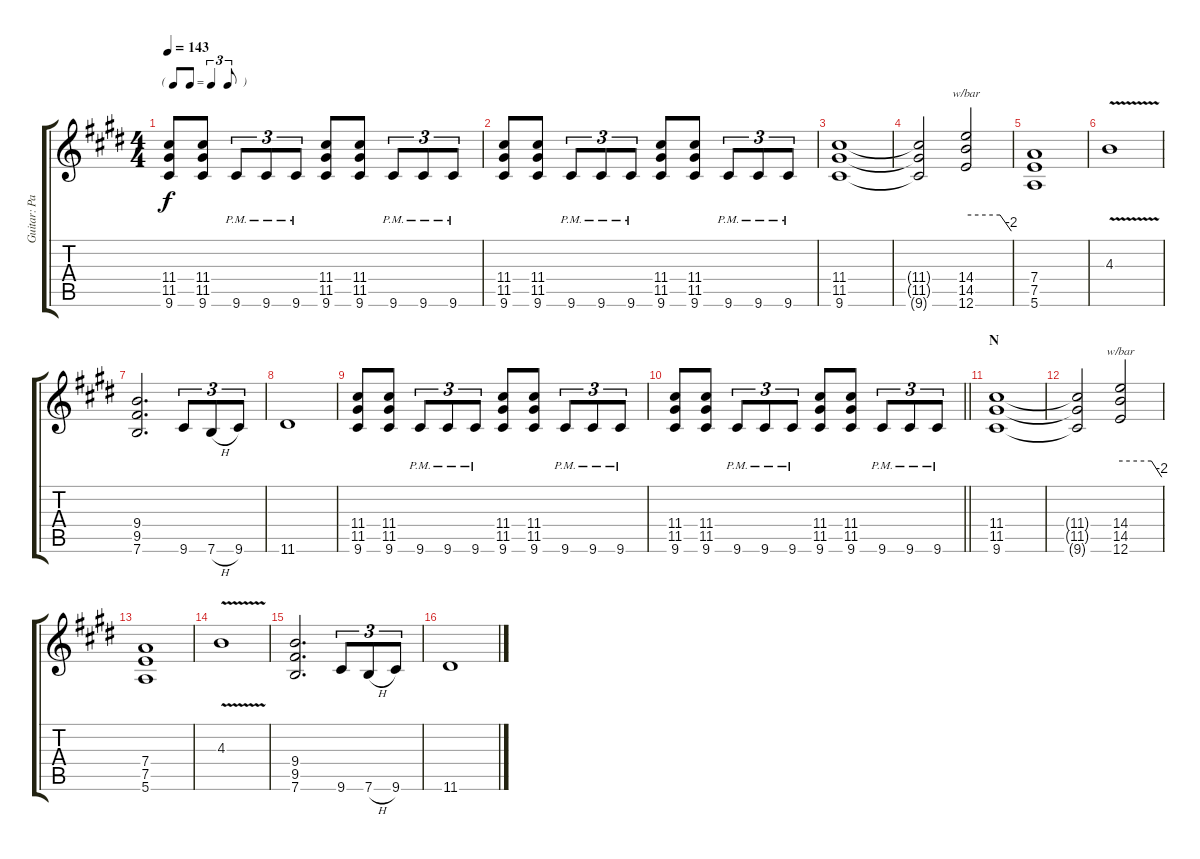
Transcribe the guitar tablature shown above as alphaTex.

\track ("Guitar: Paul" "Guitar: Pa") {instrument distortionguitar}
\staff {score tabs}
\tuning (E4 B3 G3 D3 A2 E2) {hide}
\ts (4 4)
\tf triplet8th
\tempo 143
\clef g2
\ks e
(11.4 11.5 9.6).8{dy f} (11.4 11.5 9.6).8 9.6{pm}.8{tu (3 2)} 9.6{pm}.8{tu (3 2)} 9.6{pm}.8{tu (3 2)} (11.4 11.5 9.6).8 (11.4 11.5 9.6).8 9.6{pm}.8{tu (3 2)} 9.6{pm}.8{tu (3 2)} 9.6{pm}.8{tu (3 2)} |
(11.4 11.5 9.6).8 (11.4 11.5 9.6).8 9.6{pm}.8{tu (3 2)} 9.6{pm}.8{tu (3 2)} 9.6{pm}.8{tu (3 2)} (11.4 11.5 9.6).8 (11.4 11.5 9.6).8 9.6{pm}.8{tu (3 2)} 9.6{pm}.8{tu (3 2)} 9.6{pm}.8{tu (3 2)} |
(11.4 11.5 9.6).1 |
(11.4{t} 11.5{t} 9.6{t}).2 (14.4 14.5 12.6).2{tbe (custom default 0 0 45 0 60 -8)} |
(7.4 7.5 5.6).1 |
4.3{v}.1 |
(9.4 9.5 7.6).2{d} 9.6.8{tu (3 2)} 7.6{h}.8{tu (3 2)} 9.6.8{tu (3 2)} |
11.6.1 |
(11.4 11.5 9.6).8 (11.4 11.5 9.6).8 9.6{pm}.8{tu (3 2)} 9.6{pm}.8{tu (3 2)} 9.6{pm}.8{tu (3 2)} (11.4 11.5 9.6).8 (11.4 11.5 9.6).8 9.6{pm}.8{tu (3 2)} 9.6{pm}.8{tu (3 2)} 9.6{pm}.8{tu (3 2)} |
\barLineRight lightlight
(11.4 11.5 9.6).8 (11.4 11.5 9.6).8 9.6{pm}.8{tu (3 2)} 9.6{pm}.8{tu (3 2)} 9.6{pm}.8{tu (3 2)} (11.4 11.5 9.6).8 (11.4 11.5 9.6).8 9.6{pm}.8{tu (3 2)} 9.6{pm}.8{tu (3 2)} 9.6{pm}.8{tu (3 2)} |
\section ("" "N")
(11.4 11.5 9.6).1 |
(11.4{t} 11.5{t} 9.6{t}).2 (14.4 14.5 12.6).2{tbe (custom default 0 0 45 0 60 -8)} |
(7.4 7.5 5.6).1 |
4.3{v}.1 |
(9.4 9.5 7.6).2{d} 9.6.8{tu (3 2)} 7.6{h}.8{tu (3 2)} 9.6.8{tu (3 2)} |
11.6.1
